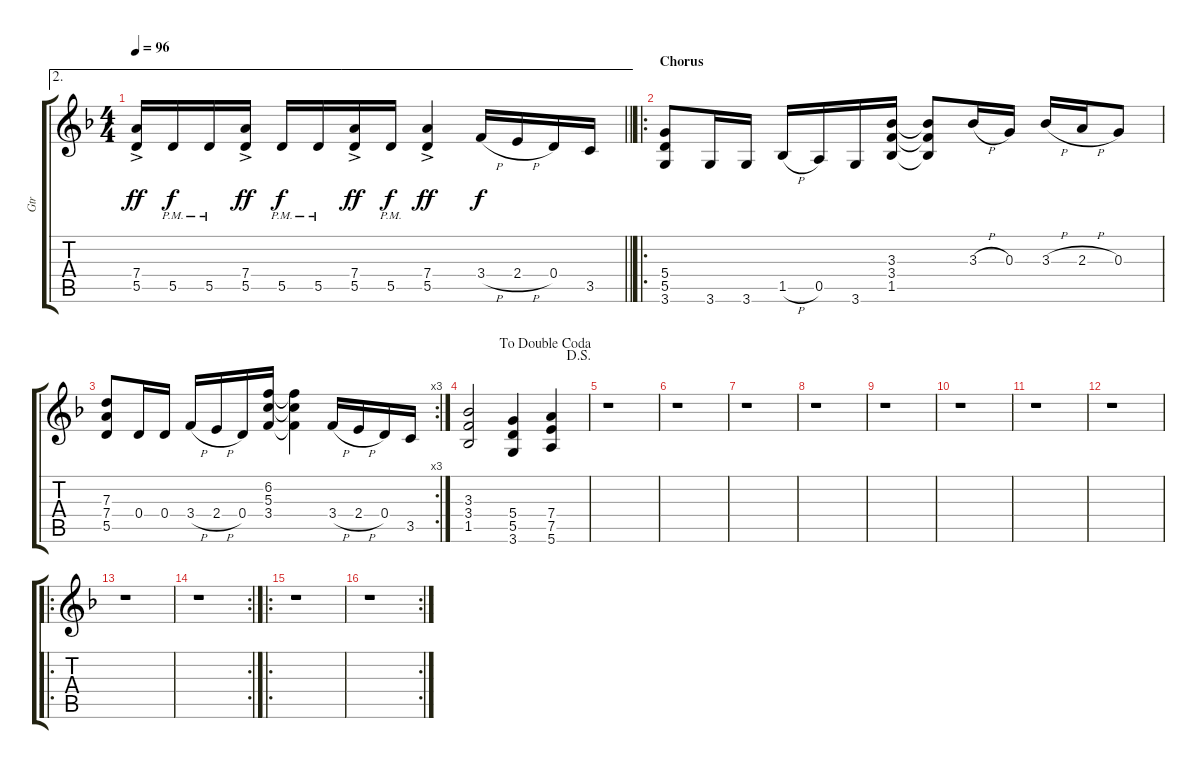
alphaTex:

\track ("Gtr" "Gtr") {instrument overdrivenguitar}
\staff {score tabs}
\tuning (E4 B3 G3 D3 A2 E2) {hide}
\ae 2
\ts (4 4)
\tempo 96
\clef g2
\barLineRight lightlight
\ks f
(7.4{ac} 5.5{ac}).16{dy ff} 5.5{pm}.16{dy f} 5.5{pm}.16 (7.4{ac} 5.5{ac}).16{dy ff} 5.5{pm}.16{dy f} 5.5{pm}.16 (7.4{ac} 5.5{ac}).16{dy ff} 5.5{pm}.16{dy f} (7.4{ac} 5.5{ac}).4{dy ff} 3.4{h}.16{dy f} 2.4{h}.16 0.4.16 3.5.16 |
\ro
\section ("" "Chorus")
(5.4 5.5 3.6).8 3.6.16 3.6.16 1.5{h}.16 0.5.16 3.6.16 (3.3 3.4 1.5).16 (3.3{t} 3.4{t} 1.5{t}).8 3.3{h}.16 0.3.16 3.3{h}.16 2.3{h}.16 0.3.8 |
\rc 3
(7.3 7.4 5.5).8 0.4.16 0.4.16 3.4{h}.16 2.4{h}.16 0.4.16 (6.2 5.3 3.4).16 (6.2{t} 5.3{t} 3.4{t}).4 3.4{h}.16 2.4{h}.16 0.4.16 3.5.16 |
\jump dalsegno
\jump dadoublecoda
(3.3 3.4 1.5).2 (5.4 5.5 3.6).4 (7.4 7.5 5.6).4 |
r.1 |
r.1 |
r.1 |
r.1 |
r.1 |
r.1 |
r.1 |
r.1 |
\ro
r.1 |
\rc 2
r.1 |
\ro
r.1 |
\rc 2
r.1
